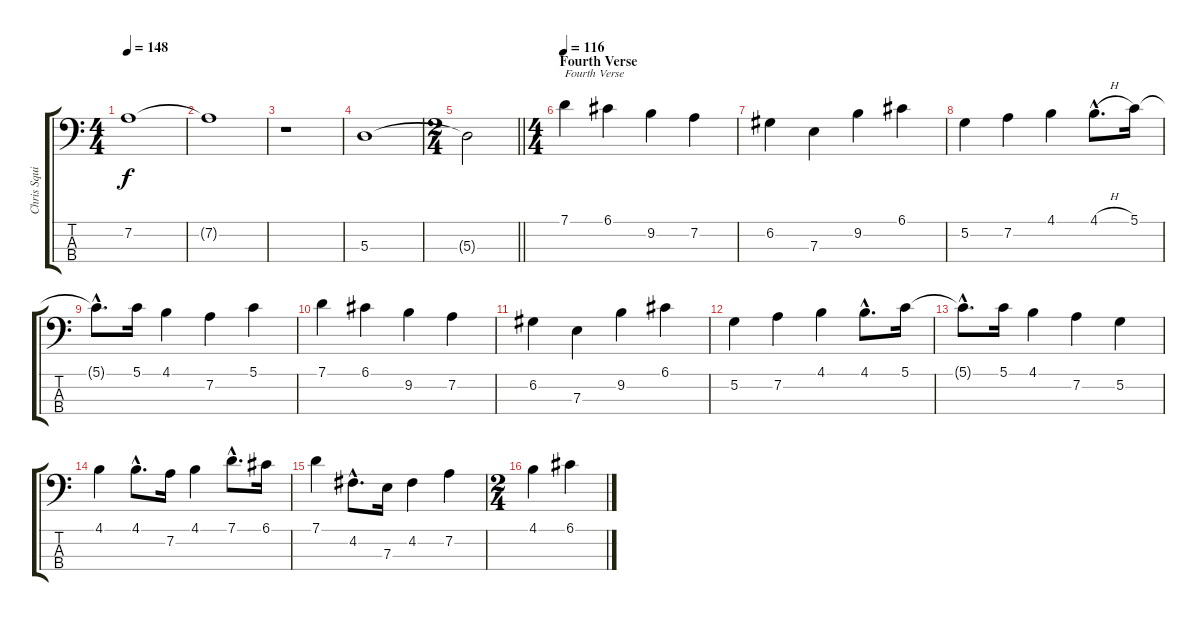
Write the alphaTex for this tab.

\track ("Chris Squire" "Chris Squi") {instrument electricbasspick}
\staff {score tabs}
\tuning (G2 D2 A1 E1) {hide}
\ts (4 4)
\tempo 148
\clef f4
\ks c
7.2.1{dy f} |
7.2{t}.1 |
r.1 |
5.3.1 |
\ts (2 4)
\barLineRight lightlight
5.3{t}.2 |
\ts (4 4)
\section ("" "Fourth Verse")
\tempo 116
7.1.4{txt "Fourth Verse"} 6.1.4 9.2.4 7.2.4 |
6.2.4 7.3.4 9.2.4 6.1.4 |
5.2.4 7.2.4 4.1.4 4.1{h hac}.8{d} 5.1.16 |
5.1{hac t}.8{d} 5.1.16 4.1.4 7.2.4 5.1.4 |
7.1.4 6.1.4 9.2.4 7.2.4 |
6.2.4 7.3.4 9.2.4 6.1.4 |
5.2.4 7.2.4 4.1.4 4.1{hac}.8{d} 5.1.16 |
5.1{hac t}.8{d} 5.1.16 4.1.4 7.2.4 5.2.4 |
4.1.4 4.1{hac}.8{d} 7.2.16 4.1.4 7.1{hac}.8{d} 6.1.16 |
7.1.4 4.2{hac}.8{d} 7.3.16 4.2.4 7.2.4 |
\ts (2 4)
4.1.4 6.1.4
